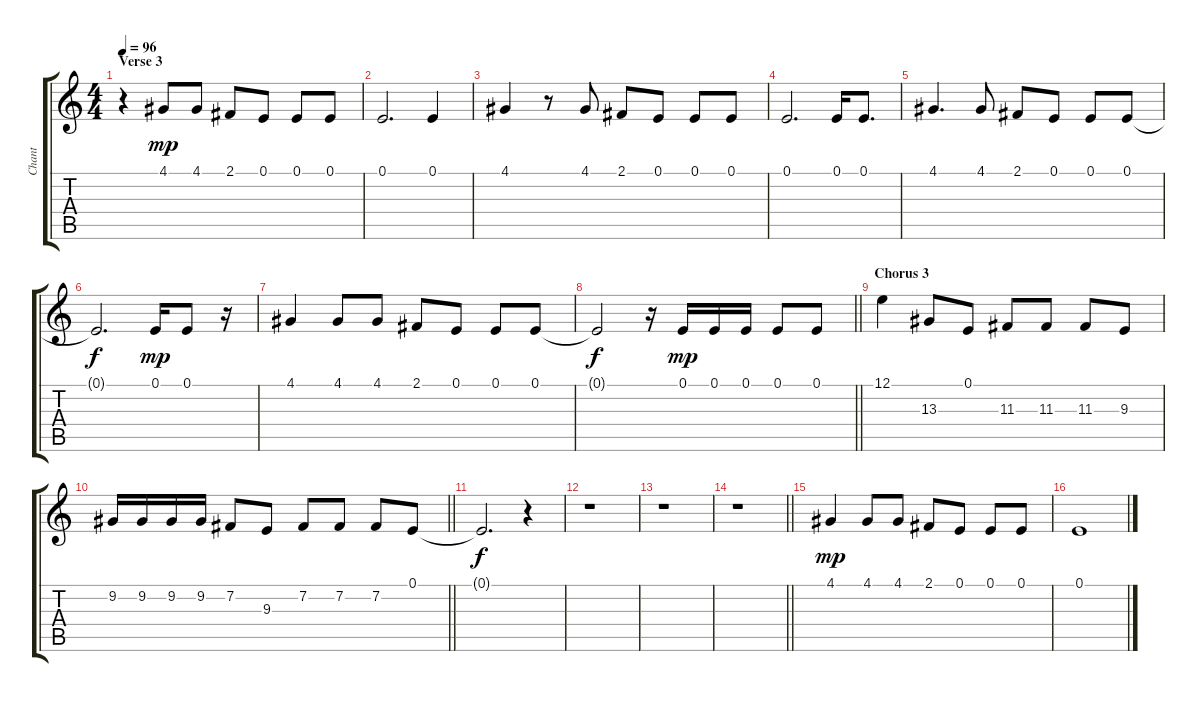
\track ("Chant" "Chant") {instrument synthvoice}
\staff {score tabs}
\tuning (E4 B3 G3 D3 A2 E2) {hide}
\ts (4 4)
\section ("" "Verse 3")
\tempo 96
\clef g2
\ks c
r.4{dy f} 4.1.8{dy mp} 4.1.8 2.1.8 0.1.8 0.1.8 0.1.8 |
0.1.2{d} 0.1.4 |
4.1.4 r.8 4.1.8 2.1.8 0.1.8 0.1.8 0.1.8 |
0.1.2{d} 0.1.16 0.1.8{d} |
4.1.4{d} 4.1.8 2.1.8 0.1.8 0.1.8 0.1.8 |
0.1{t}.2{d dy f} 0.1.16{dy mp} 0.1.8 r.16 |
4.1.4 4.1.8 4.1.8 2.1.8 0.1.8 0.1.8 0.1.8 |
\barLineRight lightlight
0.1{t}.2{dy f} r.16 0.1.16{dy mp} 0.1.16 0.1.16 0.1.8 0.1.8 |
\section ("" "Chorus 3")
12.1.4 13.3.8 0.1.8 11.3.8 11.3.8 11.3.8 9.3.8 |
\barLineRight lightlight
9.2.16 9.2.16 9.2.16 9.2.16 7.2.8 9.3.8 7.2.8 7.2.8 7.2.8 0.1.8 |
0.1{t}.2{d dy f} r.4 |
r.1 |
r.1 |
\barLineRight lightlight
r.1 |
4.1.4{dy mp} 4.1.8 4.1.8 2.1.8 0.1.8 0.1.8 0.1.8 |
0.1.1
